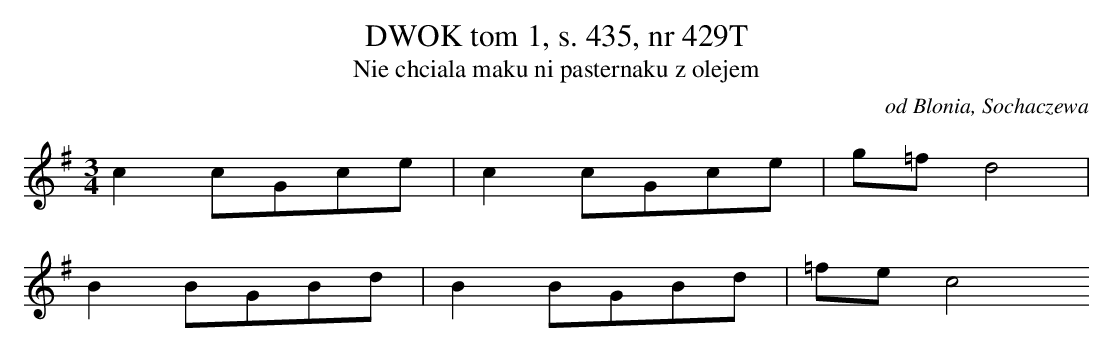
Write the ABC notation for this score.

X:1
T: DWOK tom 1, s. 435, nr 429T
T: Nie chciala maku ni pasternaku z olejem
O: od Blonia, Sochaczewa
M: 3/4
L: 1/8
K: G
c2cGce | c2cGce | g=fd4 |
B2BGBd | B2BGBd | =fec4
